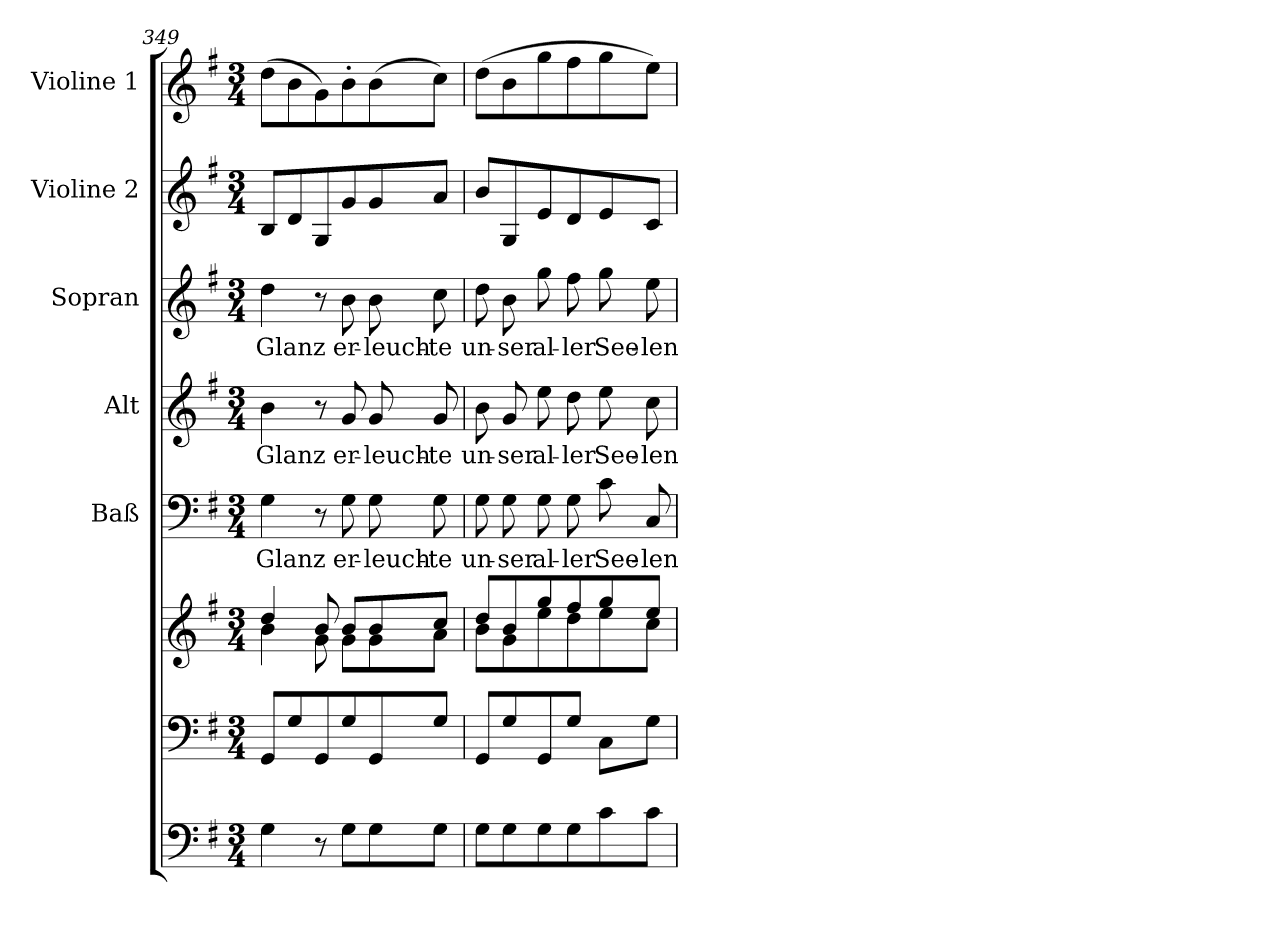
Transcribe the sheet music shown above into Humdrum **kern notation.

**kern	**kern	**kern	**kern	**text	**kern	**text	**kern	**text	**kern	**kern
*part7	*part6	*part6	*part5	*part5	*part4	*part4	*part3	*part3	*part2	*part1
*staff8	*staff7	*staff6	*staff5	*staff5	*staff4	*staff4	*staff3	*staff3	*staff2	*staff1
*	*	*	*I"Baß	*	*I"Alt	*	*I"Sopran	*	*I"Violine 2	*I"Violine 1
*	*	*	*	*	*	*	*	*	*I'Vln	*I'Vln
*clefF4	*clefF4	*clefG2	*clefF4	*	*clefG2	*	*clefG2	*	*clefG2	*clefG2
*ITrd7c12	*	*	*	*	*	*	*	*	*	*
*k[f#]	*k[f#]	*k[f#]	*k[f#]	*	*k[f#]	*	*k[f#]	*	*k[f#]	*k[f#]
*G:	*G:	*G:	*G:	*	*G:	*	*G:	*	*G:	*G:
*M3/4	*M3/4	*M3/4	*M3/4	*	*M3/4	*	*M3/4	*	*M3/4	*M3/4
=349	=349	=349	=349	=349	=349	=349	=349	=349	=349	=349
*	*	*^	*	*	*	*	*	*	*	*
!	!	!	!	!	!LO:LY:b	!	!LO:LY:b	!	!LO:LY:b	!	!
4GG\	8GG/L	4dd/	4b\	4G\	Glanz	4b\	Glanz	4dd\	Glanz	8B/L	(>8dd\L
.	8G/	.	.	.	.	.	.	.	.	8d/	8b\
8r	8GG/	8b/	8g\	8r	.	8r	.	8r	.	8G/	8g\)
!	!	!	!	!	!LO:LY:b	!	!LO:LY:b	!	!LO:LY:b	!	!
8GG\L	8G/	8b/L	8g\L	8G\	er-	8g/	er-	8b\	er-	8g/	8b'>\
!	!	!	!	!	!LO:LY:b	!	!LO:LY:b	!	!LO:LY:b	!	!
8GG\	8GG/	8b/	8g\	8G\	-leuch-	8g/	-leuch-	8b\	-leuch-	8g/	(>8b\
!	!	!	!	!	!LO:LY:b	!	!LO:LY:b	!	!LO:LY:b	!	!
8GG\J	8G/J	8cc/J	8a\J	8G\	-te	8g/	-te	8cc\	-te	8a/J	8cc\J)
=350	=350	=350	=350	=350	=350	=350	=350	=350	=350	=350	=350
!	!	!	!	!	!LO:LY:b	!	!LO:LY:b	!	!LO:LY:b	!	!
8GG\L	8GG/L	8dd/L	8b\L	8G\	un-	8b\	un-	8dd\	un-	8b/L	(>8dd\L
!	!	!	!	!	!LO:LY:b	!	!LO:LY:b	!	!LO:LY:b	!	!
8GG\	8G/	8b/	8g\	8G\	-ser	8g/	-ser	8b\	-ser	8G/	8b\
!	!	!	!	!	!LO:LY:b	!	!LO:LY:b	!	!LO:LY:b	!	!
8GG\	8GG/	8gg/	8ee\	8G\	al-	8ee\	al-	8gg\	al-	8e/	8gg\
!	!	!	!	!	!LO:LY:b	!	!LO:LY:b	!	!LO:LY:b	!	!
8GG\	8G/J	8ff#/	8dd\	8G\	-ler	8dd\	-ler	8ff#\	-ler	8d/	8ff#\
!	!	!	!	!	!LO:LY:b	!	!LO:LY:b	!	!LO:LY:b	!	!
8C\	8C\L	8gg/	8ee\	8c\	See-	8ee\	See-	8gg\	See-	8e/	8gg\
!	!	!	!	!	!LO:LY:b	!	!LO:LY:b	!	!LO:LY:b	!	!
8C\J	8G\J	8ee/J	8cc\J	8C/	-len	8cc\	-len	8ee\	-len	8c/J	8ee\J)
*	*	*v	*v	*	*	*	*	*	*	*	*
=	=	=	=	=	=	=	=	=	=	=
*-	*-	*-	*-	*-	*-	*-	*-	*-	*-	*-
